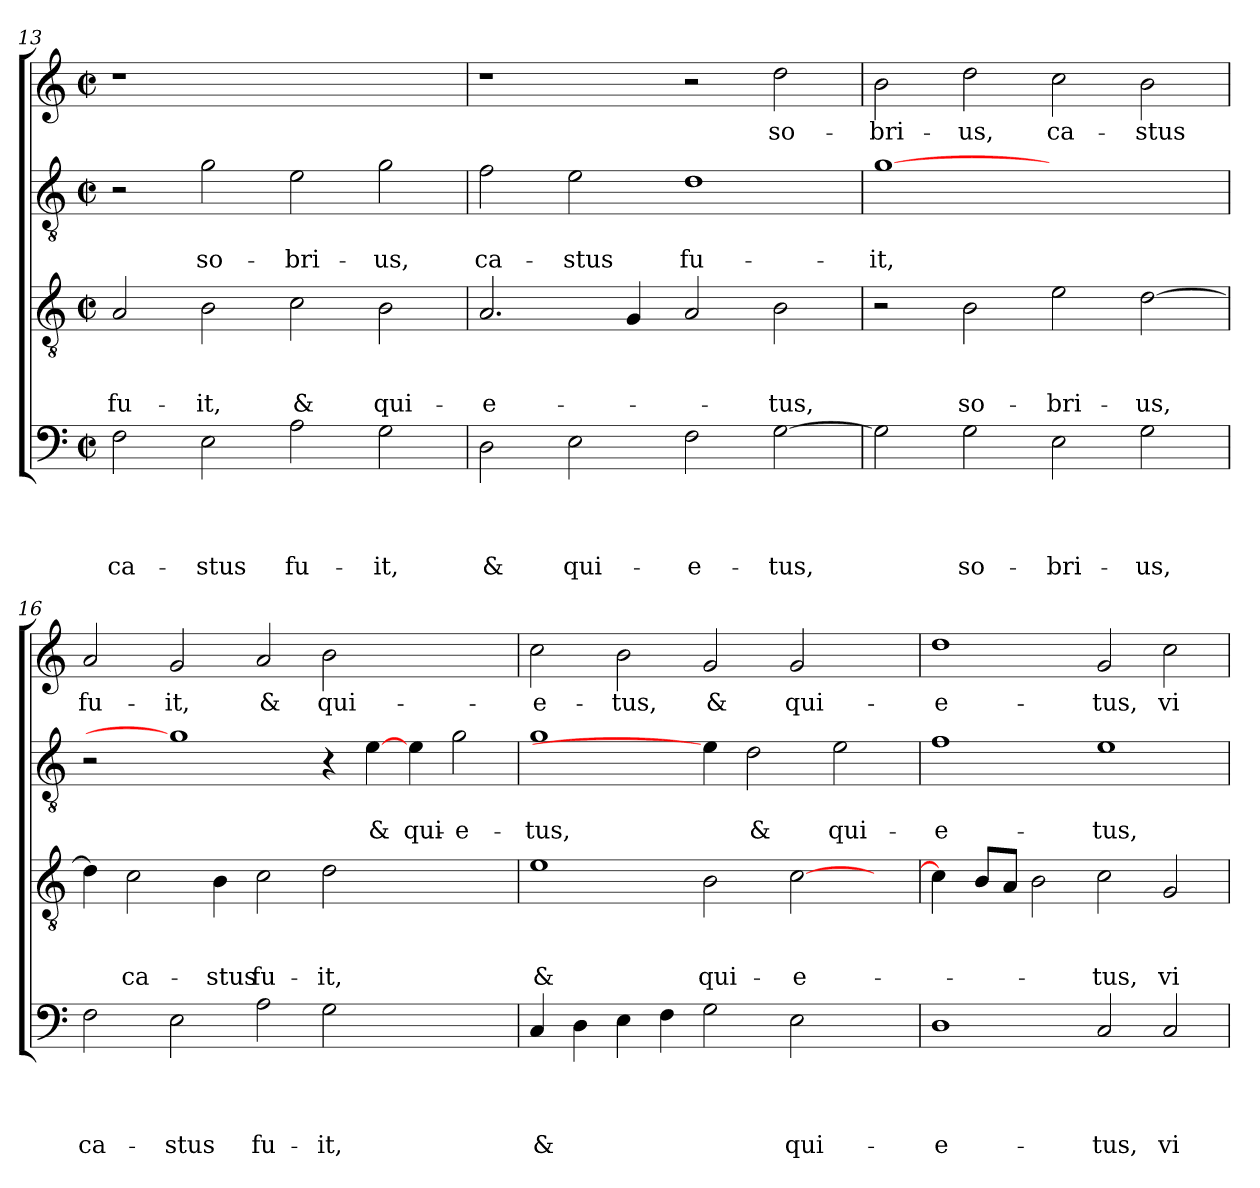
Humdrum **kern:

**kern	**text	**text	**text	**text	**kern	**text	**text	**text	**kern	**text	**text	**kern	**text
*part4	*part4	*part4	*part4	*part4	*part3	*part3	*part3	*part3	*part2	*part2	*part2	*part1	*part1
*staff4	*staff4	*staff4	*staff4	*staff4	*staff3	*staff3	*staff3	*staff3	*staff2	*staff2	*staff2	*staff1	*staff1
*clefF4	*	*	*	*	*clefGv2	*	*	*	*clefGv2	*	*	*clefG2	*
*k[]	*	*	*	*	*k[]	*	*	*	*k[]	*	*	*k[]	*
*C:	*	*	*	*	*C:	*	*	*	*C:	*	*	*C:	*
*M2/2	*	*	*	*	*M2/2	*	*	*	*M2/2	*	*	*M2/2	*
*met(c|)	*	*	*	*	*met(c|)	*	*	*	*met(c|)	*	*	*met(c|)	*
=13	=13	=13	=13	=13	=13	=13	=13	=13	=13	=13	=13	=13	=13
!	!	!	!	!LO:LY:b	!	!	!	!LO:LY:b	!	!	!	!	!
2F\	.	.	.	ca-	2A/	.	.	fu-	2r	.	.	1r	.
!	!	!	!	!LO:LY:b	!	!	!	!LO:LY:b	!	!	!LO:LY:b	!	!
2E\	.	.	.	-stus	2B\	.	.	-it,	2g\	.	so-	.	.
!	!	!	!	!LO:LY:b	!	!	!	!LO:LY:b	!	!	!LO:LY:b	!	!
2A\	.	.	.	fu-	2c\	.	.	&	2e\	.	-bri-	1ryy	.
!	!	!	!	!LO:LY:b	!	!	!	!LO:LY:b	!	!	!LO:LY:b	!	!
2G\	.	.	.	-it,	2B\	.	.	qui-	2g\	.	-us,	.	.
=14	=14	=14	=14	=14	=14	=14	=14	=14	=14	=14	=14	=14	=14
!	!	!	!	!LO:LY:b	!	!	!	!LO:LY:b	!	!	!LO:LY:b	!	!
2D\	.	.	.	&	2.A/	.	.	-e-	2f\	.	ca-	1r	.
!	!	!	!	!LO:LY:b	!	!	!	!	!	!	!LO:LY:b	!	!
2E\	.	.	.	qui-	.	.	.	.	2e\	.	-stus	.	.
.	.	.	.	.	4G/	.	.	.	.	.	.	.	.
!	!	!	!	!LO:LY:b	!	!	!	!	!	!	!LO:LY:b	!	!
2F\	.	.	.	-e-	2A/	.	.	.	1d	.	fu-	2r	.
!	!	!	!	!LO:LY:b	!	!	!	!LO:LY:b	!	!	!	!	!LO:LY:b
[2G\	.	.	.	-tus,	2B\	.	.	-tus,	.	.	.	2dd\	so-
=15	=15	=15	=15	=15	=15	=15	=15	=15	=15	=15	=15	=15	=15
!	!	!	!	!	!	!	!	!	!	!	!LO:LY:b	!	!LO:LY:b
2G\]	.	.	.	.	2r	.	.	.	[1g	.	-it,	2b\	-bri-
!	!	!	!	!LO:LY:b	!	!	!	!LO:LY:b	!	!	!	!	!LO:LY:b
2G\	.	.	.	so-	2B\	.	.	so-	.	.	.	2dd\	-us,
!	!	!	!	!LO:LY:b	!	!	!	!LO:LY:b	!	!	!	!	!LO:LY:b
2E\	.	.	.	-bri-	2e\	.	.	-bri-	1ryy	.	.	2cc\	ca-
!	!	!	!	!LO:LY:b	!	!	!	!LO:LY:b	!	!	!	!	!LO:LY:b
2G\	.	.	.	-us,	[2d\	.	.	-us,	.	.	.	2b\	-stus
=16	=16	=16	=16	=16	=16	=16	=16	=16	=16	=16	=16	=16	=16
!	!	!	!	!LO:LY:b	!	!	!	!	!	!	!	!	!LO:LY:b
2F\	.	.	.	ca-	4d\]	.	.	.	2r	.	.	2a/	fu-
!	!	!	!	!	!	!	!	!LO:LY:b	!	!	!	!	!
.	.	.	.	.	2c\	.	.	ca-	.	.	.	.	.
!	!	!	!	!LO:LY:b	!	!	!	!	!	!	!	!	!LO:LY:b
2E\	.	.	.	-stus	.	.	.	.	1g]	.	.	2g/	-it,
!	!	!	!	!	!	!	!	!LO:LY:b	!	!	!	!	!
.	.	.	.	.	4B\	.	.	-stus	.	.	.	.	.
!	!	!	!	!LO:LY:b	!	!	!	!LO:LY:b	!	!	!	!	!LO:LY:b
2A\	.	.	.	fu-	2c\	.	.	fu-	.	.	.	2a/	&
!	!	!	!	!LO:LY:b	!	!	!	!LO:LY:b	!	!	!	!	!LO:LY:b
2G\	.	.	.	-it,	2d\	.	.	-it,	4r	.	.	2b\	qui-
!	!	!	!	!	!	!	!	!	!	!	!LO:LY:b	!	!
.	.	.	.	.	.	.	.	.	[4e\	.	&	.	.
!	!	!	!	!	!	!	!	!	!	!	!LO:LY:b	!	!
2.ryy	.	.	.	.	2.ryy	.	.	.	4e\	.	qui-	2.ryy	.
!	!	!	!	!	!	!	!	!	!	!	!LO:LY:b	!	!
.	.	.	.	.	.	.	.	.	2g\	.	-e-	.	.
!!LO:LB:g=z
=17	=17	=17	=17	=17	=17	=17	=17	=17	=17	=17	=17	=17	=17
!	!	!	!	!LO:LY:b	!	!	!	!LO:LY:b	!	!	!LO:LY:b	!	!LO:LY:b
4C/	.	.	.	&	1e	.	.	&	1g	.	-tus,	2cc\	-e-
4D\	.	.	.	.	.	.	.	.	.	.	.	.	.
!	!	!	!	!	!	!	!	!	!	!	!	!	!LO:LY:b
4E\	.	.	.	.	.	.	.	.	.	.	.	2b\	-tus,
4F\	.	.	.	.	.	.	.	.	.	.	.	.	.
!	!	!	!	!	!	!	!	!LO:LY:b	!	!	!	!	!LO:LY:b
2G\	.	.	.	.	2B\	.	.	qui-	4e\]	.	.	2g/	&
!	!	!	!	!	!	!	!	!	!	!	!LO:LY:b	!	!
.	.	.	.	.	.	.	.	.	2d\	.	&	.	.
!	!	!	!	!LO:LY:b	!	!	!	!LO:LY:b	!	!	!	!	!LO:LY:b
2E\	.	.	.	qui-	[2c\	.	.	-e-	.	.	.	2g/	qui-
!	!	!	!	!	!	!	!	!	!	!	!LO:LY:b	!	!
.	.	.	.	.	.	.	.	.	2e\	.	qui-	.	.
4ryy	.	.	.	.	4ryy	.	.	.	.	.	.	4ryy	.
=18	=18	=18	=18	=18	=18	=18	=18	=18	=18	=18	=18	=18	=18
!	!	!	!	!LO:LY:b	!	!	!	!	!	!	!LO:LY:b	!	!LO:LY:b
1D	.	.	.	-e-	4c\]	.	.	.	1f	.	-e-	1dd	-e-
.	.	.	.	.	8B/L	.	.	.	.	.	.	.	.
.	.	.	.	.	8A/J	.	.	.	.	.	.	.	.
.	.	.	.	.	2B\	.	.	.	.	.	.	.	.
!	!	!	!	!LO:LY:b	!	!	!	!LO:LY:b	!	!	!LO:LY:b	!	!LO:LY:b
2C/	.	.	.	-tus,	2c\	.	.	-tus,	1e	.	-tus,	2g/	-tus,
!	!	!	!	!LO:LY:b	!	!	!	!LO:LY:b	!	!	!	!	!LO:LY:b
2C/	.	.	.	vi-	2G/	.	.	vi-	.	.	.	2cc\	vi-
=	=	=	=	=	=	=	=	=	=	=	=	=	=
*-	*-	*-	*-	*-	*-	*-	*-	*-	*-	*-	*-	*-	*-
